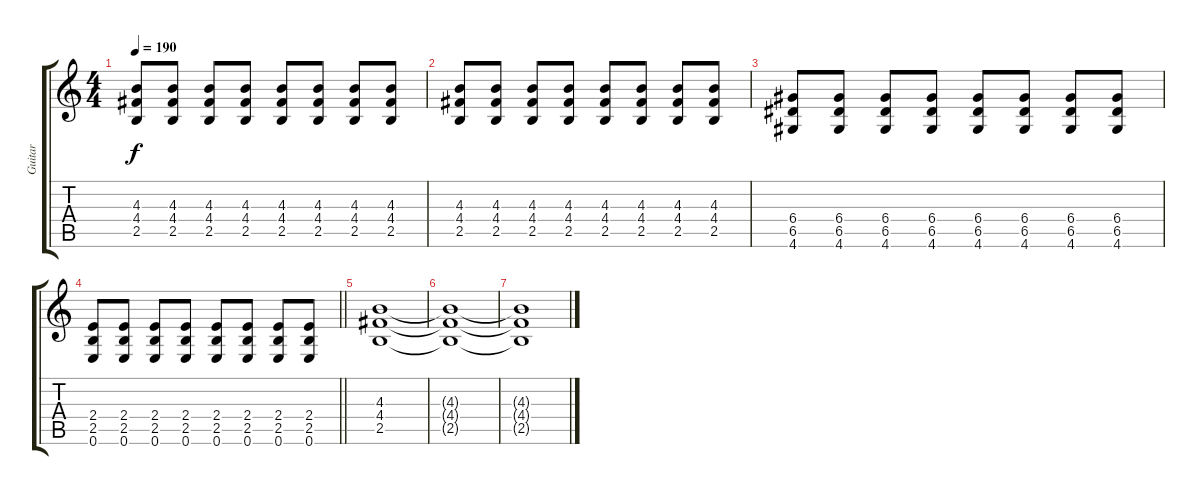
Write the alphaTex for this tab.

\track ("Guitar" "Guitar") {instrument distortionguitar}
\staff {score tabs}
\tuning (E4 B3 G3 D3 A2 E2) {hide}
\ts (4 4)
\tempo 190
\clef g2
\ks c
(4.3 4.4 2.5).8{dy f} (4.3 4.4 2.5).8 (4.3 4.4 2.5).8 (4.3 4.4 2.5).8 (4.3 4.4 2.5).8 (4.3 4.4 2.5).8 (4.3 4.4 2.5).8 (4.3 4.4 2.5).8 |
(4.3 4.4 2.5).8 (4.3 4.4 2.5).8 (4.3 4.4 2.5).8 (4.3 4.4 2.5).8 (4.3 4.4 2.5).8 (4.3 4.4 2.5).8 (4.3 4.4 2.5).8 (4.3 4.4 2.5).8 |
(6.4 6.5 4.6).8 (6.4 6.5 4.6).8 (6.4 6.5 4.6).8 (6.4 6.5 4.6).8 (6.4 6.5 4.6).8 (6.4 6.5 4.6).8 (6.4 6.5 4.6).8 (6.4 6.5 4.6).8 |
\barLineRight lightlight
(2.4 2.5 0.6).8 (2.4 2.5 0.6).8 (2.4 2.5 0.6).8 (2.4 2.5 0.6).8 (2.4 2.5 0.6).8 (2.4 2.5 0.6).8 (2.4 2.5 0.6).8 (2.4 2.5 0.6).8 |
(4.3 4.4 2.5).1 |
(4.3{t} 4.4{t} 2.5{t}).1 |
(4.3{t} 4.4{t} 2.5{t}).1
